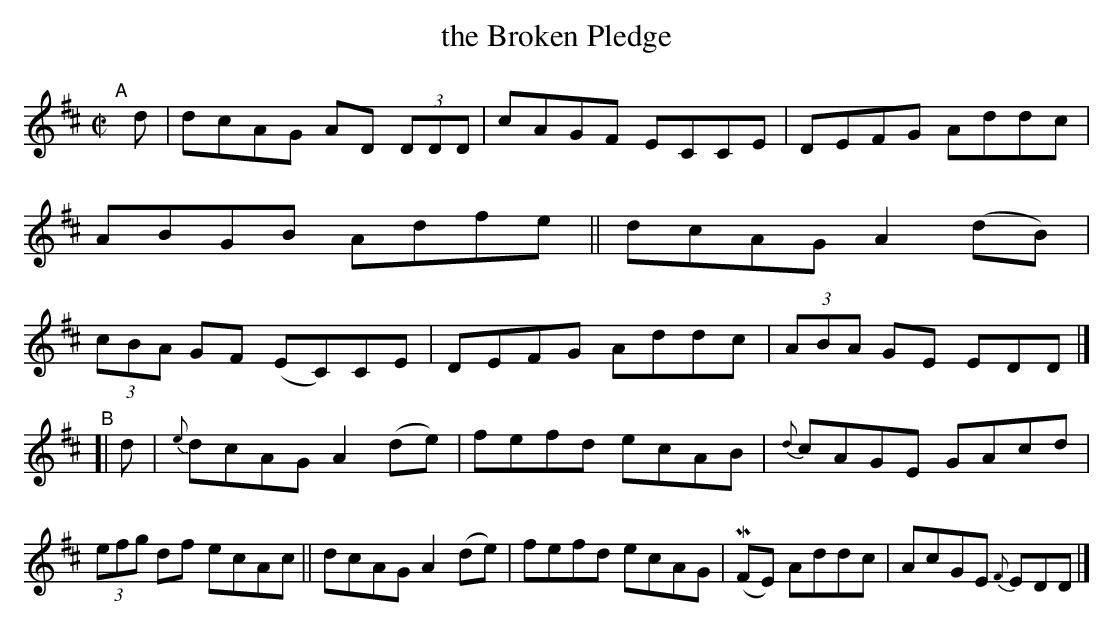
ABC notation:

X:1
T: the Broken Pledge
M: C|
L: 1/8
K: D
"^A"[|] d \
|  dcAG AD (3DDD | cAGF ECCE | DEFG Addc | ABGB Adfe \
|| dcAG A2(dB) | (3cBA GF (EC)CE | DEFG Addc | (3ABA GE EDD |]
"^B"[| d \
|{e}dcAG A2(de) | fefd ecAB | {d}cAGE GAcd | (3efg df ecAc \
||  dcAG A2(de) | fefd ecAG | (MFE) Addc | AcGE {F}EDD |]
